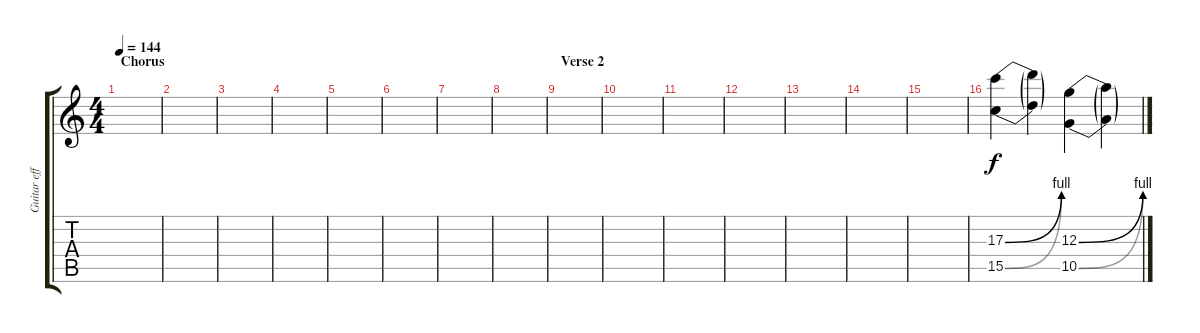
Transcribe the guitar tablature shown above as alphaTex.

\track ("Guitar effects (only for better sound)" "Guitar eff") {instrument distortionguitar}
\staff {score tabs}
\tuning (E4 B3 G3 D3 A2 E2) {hide}
\ts (4 4)
\section ("" "Chorus")
\tempo 144
\clef g2
\ks c
|
|
|
|
|
|
|
|
\section ("" "Verse 2")
|
|
|
|
|
|
|
(17.3{be (bend 0 0 60 4)} 15.5{be (bend 0 0 60 4)}).4{volume 12 balance 2} (17.3{t} 15.5{t}).4 (12.3{be (bend 0 0 60 4)} 10.5{be (bend 0 0 60 4)}).4{balance 14} (12.3{t} 10.5{t}).4
